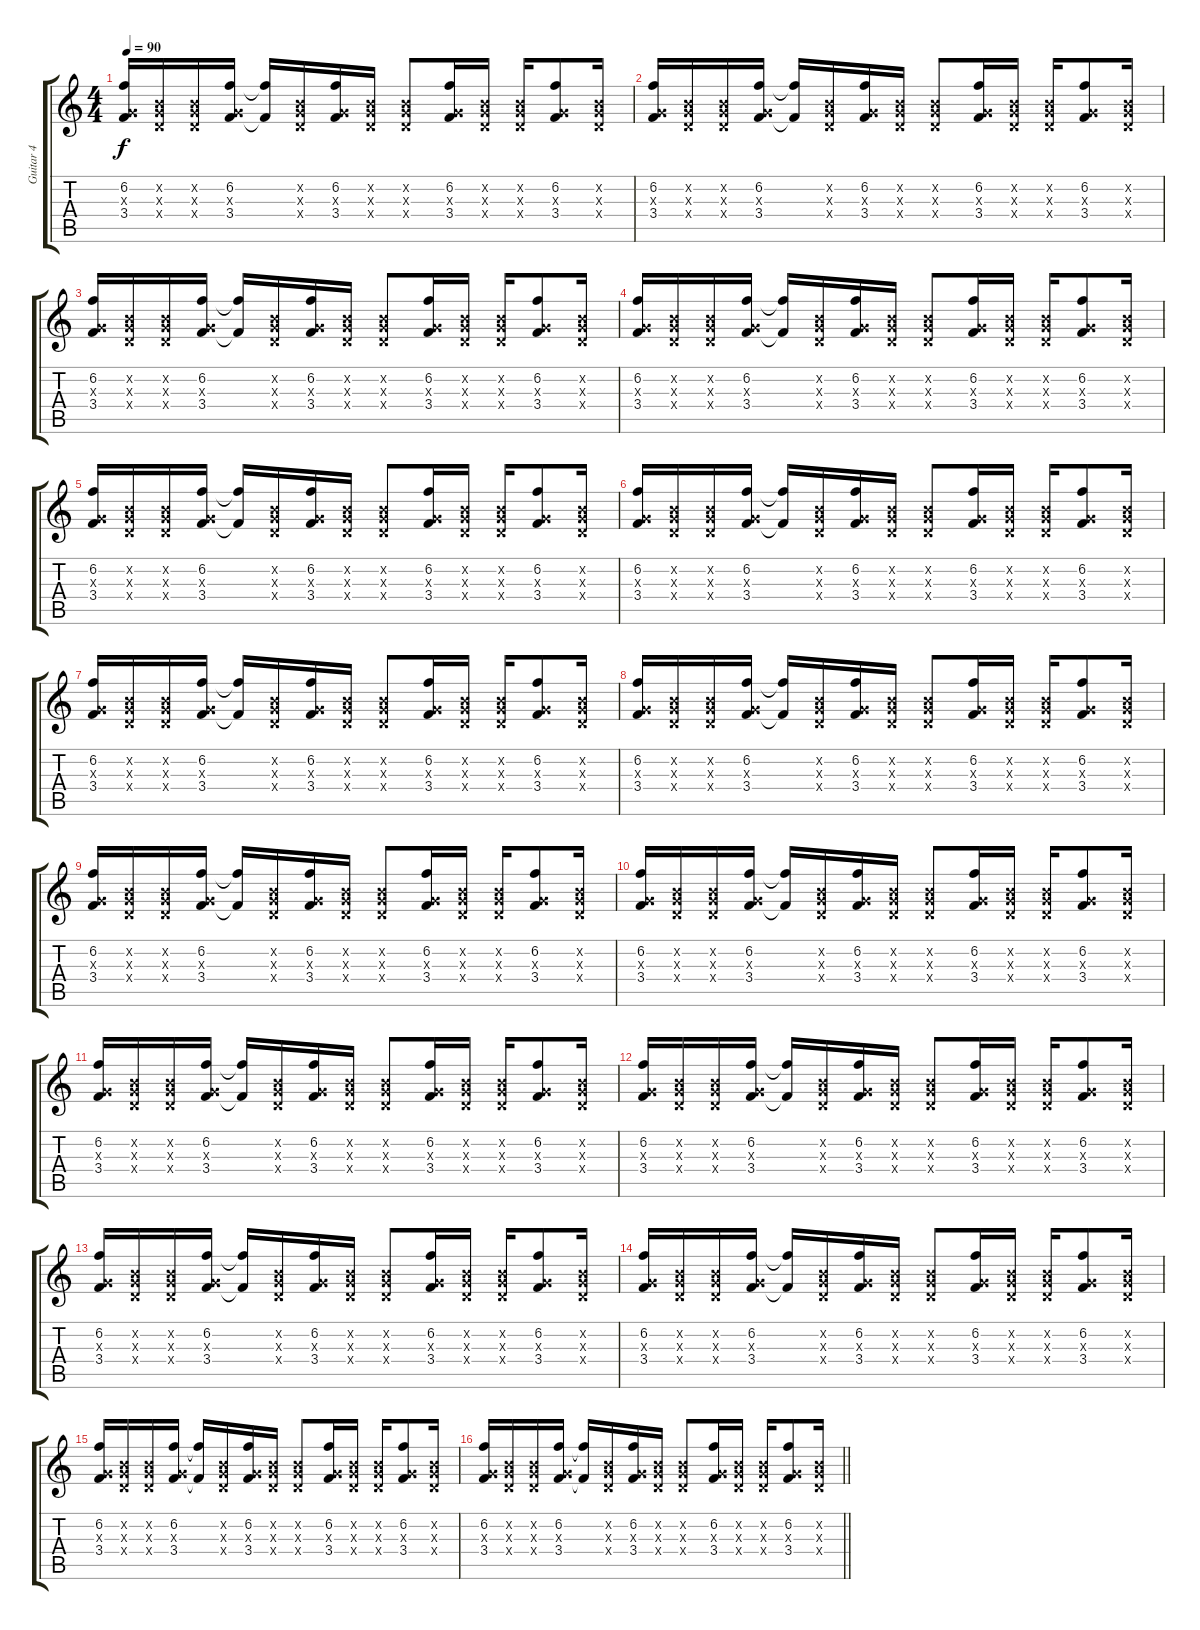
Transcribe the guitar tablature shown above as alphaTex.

\track ("Guitar 4" "Guitar 4") {instrument electricguitarjazz}
\staff {score tabs}
\tuning (E4 B3 G3 D3 A2 E2) {hide}
\ts (4 4)
\tempo 90
\clef g2
\ks c
(6.2 0.3{x} 3.4).16{dy f} (0.2{x} 0.3{x} 0.4{x}).16 (0.2{x} 0.3{x} 0.4{x}).16 (6.2 0.3{x} 3.4).16 (6.2{t} 3.4{t}).16 (0.2{x} 0.3{x} 0.4{x}).16 (6.2 0.3{x} 3.4).16 (0.2{x} 0.3{x} 0.4{x}).16 (0.2{x} 0.3{x} 0.4{x}).8 (6.2 0.3{x} 3.4).16 (0.2{x} 0.3{x} 0.4{x}).16 (0.2{x} 0.3{x} 0.4{x}).16 (6.2 0.3{x} 3.4).8 (0.2{x} 0.3{x} 0.4{x}).16 |
(6.2 0.3{x} 3.4).16 (0.2{x} 0.3{x} 0.4{x}).16 (0.2{x} 0.3{x} 0.4{x}).16 (6.2 0.3{x} 3.4).16 (6.2{t} 3.4{t}).16 (0.2{x} 0.3{x} 0.4{x}).16 (6.2 0.3{x} 3.4).16 (0.2{x} 0.3{x} 0.4{x}).16 (0.2{x} 0.3{x} 0.4{x}).8 (6.2 0.3{x} 3.4).16 (0.2{x} 0.3{x} 0.4{x}).16 (0.2{x} 0.3{x} 0.4{x}).16 (6.2 0.3{x} 3.4).8 (0.2{x} 0.3{x} 0.4{x}).16 |
(6.2 0.3{x} 3.4).16 (0.2{x} 0.3{x} 0.4{x}).16 (0.2{x} 0.3{x} 0.4{x}).16 (6.2 0.3{x} 3.4).16 (6.2{t} 3.4{t}).16 (0.2{x} 0.3{x} 0.4{x}).16 (6.2 0.3{x} 3.4).16 (0.2{x} 0.3{x} 0.4{x}).16 (0.2{x} 0.3{x} 0.4{x}).8 (6.2 0.3{x} 3.4).16 (0.2{x} 0.3{x} 0.4{x}).16 (0.2{x} 0.3{x} 0.4{x}).16 (6.2 0.3{x} 3.4).8 (0.2{x} 0.3{x} 0.4{x}).16 |
(6.2 0.3{x} 3.4).16 (0.2{x} 0.3{x} 0.4{x}).16 (0.2{x} 0.3{x} 0.4{x}).16 (6.2 0.3{x} 3.4).16 (6.2{t} 3.4{t}).16 (0.2{x} 0.3{x} 0.4{x}).16 (6.2 0.3{x} 3.4).16 (0.2{x} 0.3{x} 0.4{x}).16 (0.2{x} 0.3{x} 0.4{x}).8 (6.2 0.3{x} 3.4).16 (0.2{x} 0.3{x} 0.4{x}).16 (0.2{x} 0.3{x} 0.4{x}).16 (6.2 0.3{x} 3.4).8 (0.2{x} 0.3{x} 0.4{x}).16 |
(6.2 0.3{x} 3.4).16 (0.2{x} 0.3{x} 0.4{x}).16 (0.2{x} 0.3{x} 0.4{x}).16 (6.2 0.3{x} 3.4).16 (6.2{t} 3.4{t}).16 (0.2{x} 0.3{x} 0.4{x}).16 (6.2 0.3{x} 3.4).16 (0.2{x} 0.3{x} 0.4{x}).16 (0.2{x} 0.3{x} 0.4{x}).8 (6.2 0.3{x} 3.4).16 (0.2{x} 0.3{x} 0.4{x}).16 (0.2{x} 0.3{x} 0.4{x}).16 (6.2 0.3{x} 3.4).8 (0.2{x} 0.3{x} 0.4{x}).16 |
(6.2 0.3{x} 3.4).16 (0.2{x} 0.3{x} 0.4{x}).16 (0.2{x} 0.3{x} 0.4{x}).16 (6.2 0.3{x} 3.4).16 (6.2{t} 3.4{t}).16 (0.2{x} 0.3{x} 0.4{x}).16 (6.2 0.3{x} 3.4).16 (0.2{x} 0.3{x} 0.4{x}).16 (0.2{x} 0.3{x} 0.4{x}).8 (6.2 0.3{x} 3.4).16 (0.2{x} 0.3{x} 0.4{x}).16 (0.2{x} 0.3{x} 0.4{x}).16 (6.2 0.3{x} 3.4).8 (0.2{x} 0.3{x} 0.4{x}).16 |
(6.2 0.3{x} 3.4).16 (0.2{x} 0.3{x} 0.4{x}).16 (0.2{x} 0.3{x} 0.4{x}).16 (6.2 0.3{x} 3.4).16 (6.2{t} 3.4{t}).16 (0.2{x} 0.3{x} 0.4{x}).16 (6.2 0.3{x} 3.4).16 (0.2{x} 0.3{x} 0.4{x}).16 (0.2{x} 0.3{x} 0.4{x}).8 (6.2 0.3{x} 3.4).16 (0.2{x} 0.3{x} 0.4{x}).16 (0.2{x} 0.3{x} 0.4{x}).16 (6.2 0.3{x} 3.4).8 (0.2{x} 0.3{x} 0.4{x}).16 |
(6.2 0.3{x} 3.4).16 (0.2{x} 0.3{x} 0.4{x}).16 (0.2{x} 0.3{x} 0.4{x}).16 (6.2 0.3{x} 3.4).16 (6.2{t} 3.4{t}).16 (0.2{x} 0.3{x} 0.4{x}).16 (6.2 0.3{x} 3.4).16 (0.2{x} 0.3{x} 0.4{x}).16 (0.2{x} 0.3{x} 0.4{x}).8 (6.2 0.3{x} 3.4).16 (0.2{x} 0.3{x} 0.4{x}).16 (0.2{x} 0.3{x} 0.4{x}).16 (6.2 0.3{x} 3.4).8 (0.2{x} 0.3{x} 0.4{x}).16 |
(6.2 0.3{x} 3.4).16 (0.2{x} 0.3{x} 0.4{x}).16 (0.2{x} 0.3{x} 0.4{x}).16 (6.2 0.3{x} 3.4).16 (6.2{t} 3.4{t}).16 (0.2{x} 0.3{x} 0.4{x}).16 (6.2 0.3{x} 3.4).16 (0.2{x} 0.3{x} 0.4{x}).16 (0.2{x} 0.3{x} 0.4{x}).8 (6.2 0.3{x} 3.4).16 (0.2{x} 0.3{x} 0.4{x}).16 (0.2{x} 0.3{x} 0.4{x}).16 (6.2 0.3{x} 3.4).8 (0.2{x} 0.3{x} 0.4{x}).16 |
(6.2 0.3{x} 3.4).16 (0.2{x} 0.3{x} 0.4{x}).16 (0.2{x} 0.3{x} 0.4{x}).16 (6.2 0.3{x} 3.4).16 (6.2{t} 3.4{t}).16 (0.2{x} 0.3{x} 0.4{x}).16 (6.2 0.3{x} 3.4).16 (0.2{x} 0.3{x} 0.4{x}).16 (0.2{x} 0.3{x} 0.4{x}).8 (6.2 0.3{x} 3.4).16 (0.2{x} 0.3{x} 0.4{x}).16 (0.2{x} 0.3{x} 0.4{x}).16 (6.2 0.3{x} 3.4).8 (0.2{x} 0.3{x} 0.4{x}).16 |
(6.2 0.3{x} 3.4).16 (0.2{x} 0.3{x} 0.4{x}).16 (0.2{x} 0.3{x} 0.4{x}).16 (6.2 0.3{x} 3.4).16 (6.2{t} 3.4{t}).16 (0.2{x} 0.3{x} 0.4{x}).16 (6.2 0.3{x} 3.4).16 (0.2{x} 0.3{x} 0.4{x}).16 (0.2{x} 0.3{x} 0.4{x}).8 (6.2 0.3{x} 3.4).16 (0.2{x} 0.3{x} 0.4{x}).16 (0.2{x} 0.3{x} 0.4{x}).16 (6.2 0.3{x} 3.4).8 (0.2{x} 0.3{x} 0.4{x}).16 |
(6.2 0.3{x} 3.4).16 (0.2{x} 0.3{x} 0.4{x}).16 (0.2{x} 0.3{x} 0.4{x}).16 (6.2 0.3{x} 3.4).16 (6.2{t} 3.4{t}).16 (0.2{x} 0.3{x} 0.4{x}).16 (6.2 0.3{x} 3.4).16 (0.2{x} 0.3{x} 0.4{x}).16 (0.2{x} 0.3{x} 0.4{x}).8 (6.2 0.3{x} 3.4).16 (0.2{x} 0.3{x} 0.4{x}).16 (0.2{x} 0.3{x} 0.4{x}).16 (6.2 0.3{x} 3.4).8 (0.2{x} 0.3{x} 0.4{x}).16 |
(6.2 0.3{x} 3.4).16 (0.2{x} 0.3{x} 0.4{x}).16 (0.2{x} 0.3{x} 0.4{x}).16 (6.2 0.3{x} 3.4).16 (6.2{t} 3.4{t}).16 (0.2{x} 0.3{x} 0.4{x}).16 (6.2 0.3{x} 3.4).16 (0.2{x} 0.3{x} 0.4{x}).16 (0.2{x} 0.3{x} 0.4{x}).8 (6.2 0.3{x} 3.4).16 (0.2{x} 0.3{x} 0.4{x}).16 (0.2{x} 0.3{x} 0.4{x}).16 (6.2 0.3{x} 3.4).8 (0.2{x} 0.3{x} 0.4{x}).16 |
(6.2 0.3{x} 3.4).16 (0.2{x} 0.3{x} 0.4{x}).16 (0.2{x} 0.3{x} 0.4{x}).16 (6.2 0.3{x} 3.4).16 (6.2{t} 3.4{t}).16 (0.2{x} 0.3{x} 0.4{x}).16 (6.2 0.3{x} 3.4).16 (0.2{x} 0.3{x} 0.4{x}).16 (0.2{x} 0.3{x} 0.4{x}).8 (6.2 0.3{x} 3.4).16 (0.2{x} 0.3{x} 0.4{x}).16 (0.2{x} 0.3{x} 0.4{x}).16 (6.2 0.3{x} 3.4).8 (0.2{x} 0.3{x} 0.4{x}).16 |
(6.2 0.3{x} 3.4).16 (0.2{x} 0.3{x} 0.4{x}).16 (0.2{x} 0.3{x} 0.4{x}).16 (6.2 0.3{x} 3.4).16 (6.2{t} 3.4{t}).16 (0.2{x} 0.3{x} 0.4{x}).16 (6.2 0.3{x} 3.4).16 (0.2{x} 0.3{x} 0.4{x}).16 (0.2{x} 0.3{x} 0.4{x}).8 (6.2 0.3{x} 3.4).16 (0.2{x} 0.3{x} 0.4{x}).16 (0.2{x} 0.3{x} 0.4{x}).16 (6.2 0.3{x} 3.4).8 (0.2{x} 0.3{x} 0.4{x}).16 |
\barLineRight lightlight
(6.2 0.3{x} 3.4).16 (0.2{x} 0.3{x} 0.4{x}).16 (0.2{x} 0.3{x} 0.4{x}).16 (6.2 0.3{x} 3.4).16 (6.2{t} 3.4{t}).16 (0.2{x} 0.3{x} 0.4{x}).16 (6.2 0.3{x} 3.4).16 (0.2{x} 0.3{x} 0.4{x}).16 (0.2{x} 0.3{x} 0.4{x}).8 (6.2 0.3{x} 3.4).16 (0.2{x} 0.3{x} 0.4{x}).16 (0.2{x} 0.3{x} 0.4{x}).16 (6.2 0.3{x} 3.4).8 (0.2{x} 0.3{x} 0.4{x}).16
